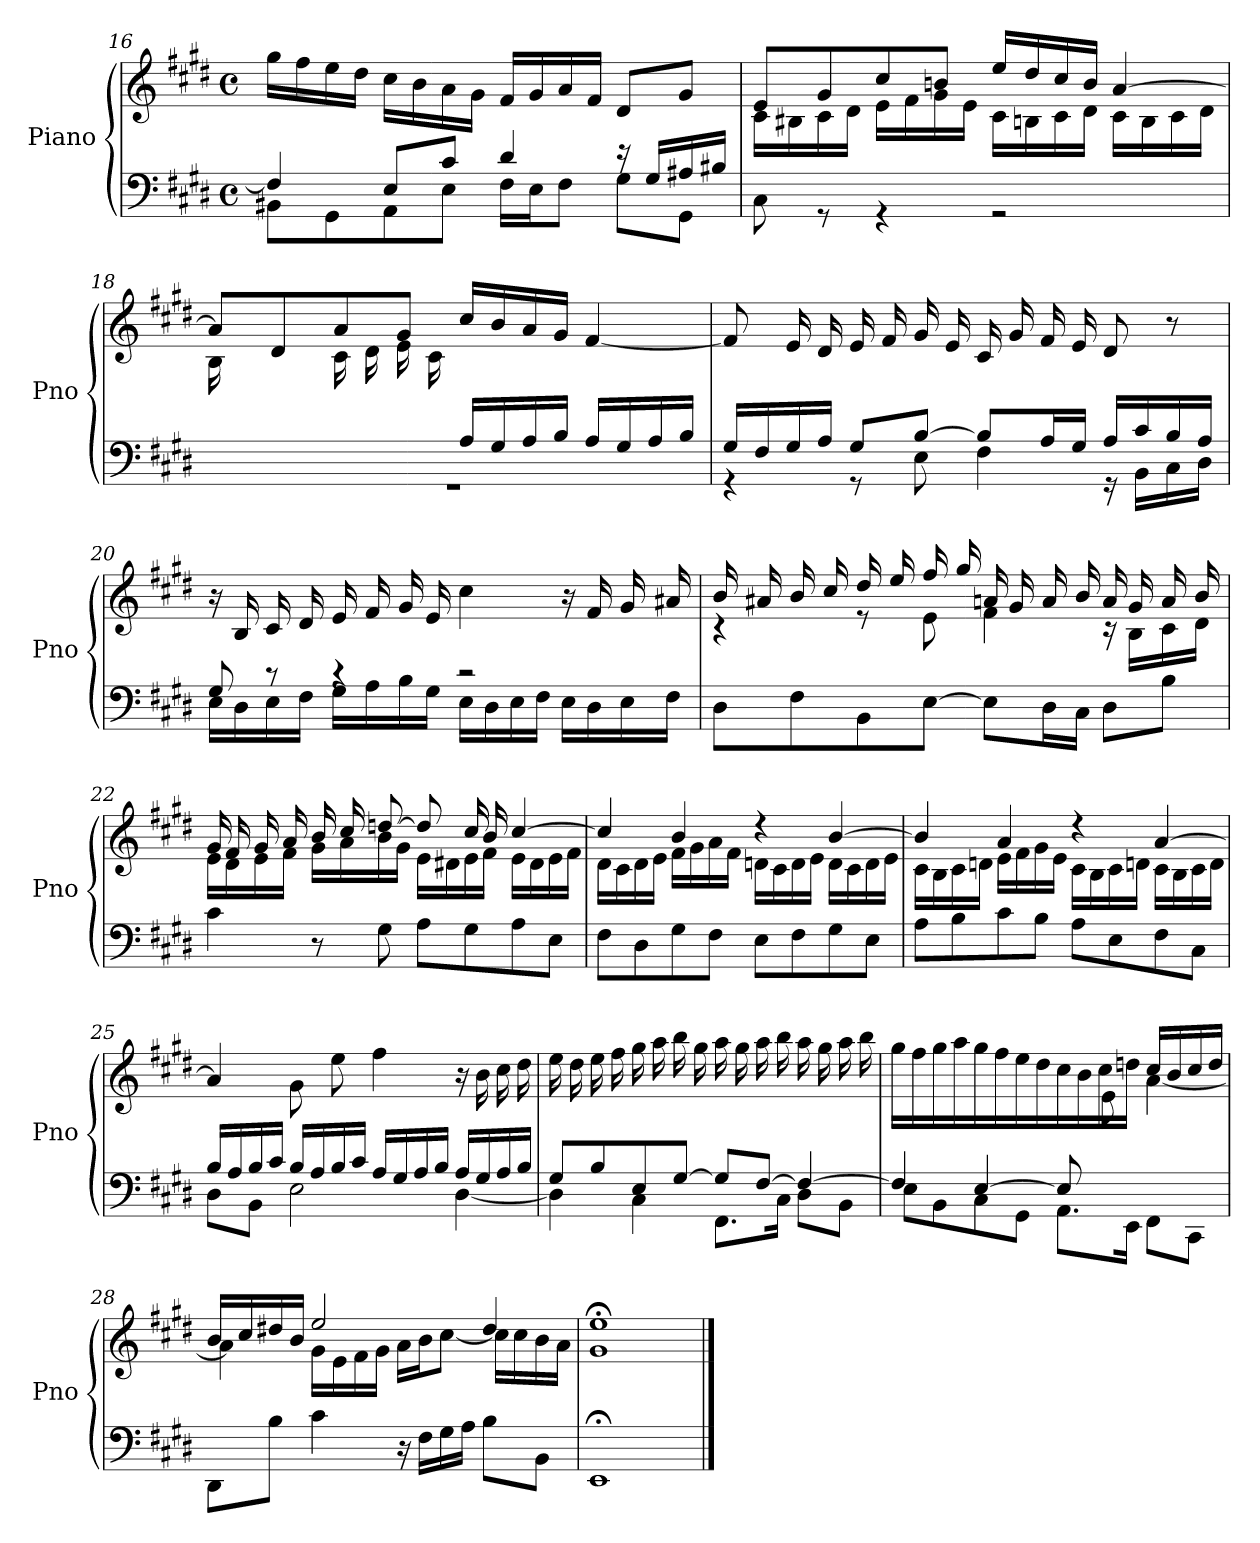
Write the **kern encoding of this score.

**kern	**kern
*part1	*part1
*staff2	*staff1
*I"Piano	*
*I'Pno	*
!!LO:PB:g=z
*clefF4	*clefG2
*k[f#c#g#d#]	*k[f#c#g#d#]
*E:	*E:
*M4/4	*M4/4
*met(c)	*met(c)
=16	=16
*^	*
4F#/]	8BB#X\L	16gg#\LL
.	.	16ff#\
.	8GG#\	16ee\
.	.	16dd#\JJ
8E/L	8AA\	16cc#\LL
.	.	16b\
8c#/J	8E\J	16a\
.	.	16g#\JJ
4d#/	16F#\LL	16f#/LL
.	16E\J	16g#/
.	8F#\J	16a/
.	.	16f#/JJ
16re	8G#\L	8d#/L
16G#/LL	.	.
16A#X/	8GG#\J	8g#/J
16B#X/JJ	.	.
*v	*v	*
=17	=17
*	*^
8C#\	8e/L	16c#\LL
.	.	16B#X\
8rGG	8g#/	16c#\
.	.	16d#\JJ
4rGG	8cc#/	16e\LL
.	.	16f#\
.	8bn/J	16g#\
.	.	16e\JJ
2rGG	16ee/LL	16c#\LL
.	16dd#/	16Bn\
.	16cc#/	16c#\
.	16b/JJ	16d#\JJ
.	[4a/	16c#\LL
.	.	16B\
.	.	16c#\
.	.	16d#\JJ
=18	=18	=18
*^	*	*
1rGG	16ryy	8a/L]	16B\LL
.	16G#/	.	8.ryy
.	16A/	8d#/	.
.	16B/JJ	.	.
.	4ryy	8a/	16c#\LL
.	.	.	16d#\
.	.	8g#/J	16e\
.	.	.	16c#\JJ
.	16A/LL	16cc#/LL	2ryy
.	16G#/	16b/	.
.	16A/	16a/	.
.	16B/JJ	16g#/JJ	.
.	16A/LL	[4f#/	.
.	16G#/	.	.
.	16A/	.	.
.	16B/JJ	.	.
*	*	*v	*v
!!LO:LB:g=z
=19	=19	=19
16G#/LL	4rGG	8f#/L]
16F#/	.	.
16G#/	.	16e/L
16A/JJ	.	16d#/JJ
8G#/L	8rGG	16e/LL
.	.	16f#/
[8B/J	8E\	16g#/
.	.	16e/JJ
8B/L]	4F#\	16c#/LL
.	.	16g#/
16A/L	.	16f#/
16G#/JJ	.	16e/JJ
16A/LL	16rGG	8d#/
16c#/	16BB\LL	.
16B/	16C#\	8r
16A/JJ	16D#\JJ	.
=20	=20	=20
8G#/	16E\LL	16r
.	16D#\	16B/LL
8rc	16E\	16c#/
.	16F#\JJ	16d#/JJ
4rc	16G#\LL	16e/LL
.	16A\	16f#/
.	16B\	16g#/
.	16G#\JJ	16e/JJ
2rc	16E\LL	4cc#\
.	16D#\	.
.	16E\	.
.	16F#\JJ	.
.	16E\LL	16r
.	16D#\	16f#/LL
.	16E\	16g#/
.	16F#\JJ	16a#X/JJ
*v	*v	*
=21	=21
*	*^
8D#\L	16b/LL	4rc
.	16a#X/	.
8F#\	16b/	.
.	16cc#/JJ	.
8BB\	16dd#/LL	8re
.	16ee/	.
[8E\J	16ff#/	8e\
.	16gg#/JJ	.
8E\L]	16an/LL	4f#\
.	16g#/	.
16D#\L	16a/	.
16C#\JJ	16b/JJ	.
8D#\L	16a/LL	16rc
.	16g#/	16B\LL
8B\J	16a/	16c#\
.	16b/JJ	16d#\JJ
!!LO:LB:g=z	!!
=22	=22	=22
4c#\	16g#/LL	16e\LL
.	16f#/	16d#\
.	16g#/	16e\
.	16a/JJ	16f#\JJ
8r	16b/LL	16g#\LL
.	16cc#/J	16a\
8G#\	[8ddn/J	16b\
.	.	16g#\JJ
8A\L	8dd/L]	16e\LL
.	.	16d#X\
8G#\	16cc#/L	16e\
.	16b/JJ	16f#\JJ
8A\	[4cc#/	16e\LL
.	.	16d#\
8E\J	.	16e\
.	.	16f#\JJ
=23	=23	=23
8F#\L	4cc#/]	16d#\LL
.	.	16c#\
8D#\	.	16d#\
.	.	16e\JJ
8G#\	4b/	16f#\LL
.	.	16g#\
8F#\J	.	16a\
.	.	16f#\JJ
8E\L	4rdd	16dn\LL
.	.	16c#\
8F#\	.	16d\
.	.	16e\JJ
8G#\	[4b/	16d\LL
.	.	16c#\
8E\J	.	16d\
.	.	16e\JJ
=24	=24	=24
8A\L	4b/]	16c#\LL
.	.	16B\
8B\	.	16c#\
.	.	16dn\JJ
8c#\	4a/	16e\LL
.	.	16f#\
8B\J	.	16g#\
.	.	16e\JJ
8A\L	4rdd	16c#\LL
.	.	16B\
8E\	.	16c#\
.	.	16dn\JJ
8F#\	[4a/	16c#\LL
.	.	16B\
8C#\J	.	16c#\
.	.	16d\JJ
*	*v	*v
!!LO:LB:g=z
=25	=25
*^	*
16B/LL	8D#\L	4a/]
16A/	.	.
16B/	8BB\J	.
16c#/JJ	.	.
16B/LL	2E\	8g#\L
16A/	.	.
16B/	.	8ee\J
16c#/JJ	.	.
16A/LL	.	4ff#\
16G#/	.	.
16A/	.	.
16B/JJ	.	.
16A/LL	[4D#\	16r
16G#/	.	16b\LL
16A/	.	16cc#\
16B/JJ	.	16dd#\JJ
=26	=26	=26
8G#/L	4D#\]	16ee\LL
.	.	16dd#\
8B/	.	16ee\
.	.	16ff#\JJ
8E/	4C#\	16gg#\LL
.	.	16aa\
[8G#/J	.	16bb\
.	.	16gg#\JJ
8G#/L]	8.FF#\L	16aa\LL
.	.	16gg#\
[8F#/J	.	16aa\
.	16C#\Jk	16bb\JJ
4F#/_	8D#\L	16aa\LL
.	.	16gg#\
.	8BB\J	16aa\
.	.	16bb\JJ
!!LO:LB:g=z
=27	=27	=27
*	*	*^
4F#/]	8E\L	16gg#\LL	8ryy
.	.	16ff#\	.
*	*	*v	*v
.	8BB\	16gg#\
.	.	16aa\JJ
[4E/	8C#\	16gg#\LL
.	.	16ff#\
.	8GG#\J	16ee\
.	.	16dd#\JJ
8E/L]	8.AA\L	16cc#/LL
.	.	16b/
*	*	*^
4.ryy	.	16cc#/	8e\J
.	16EE\Jk	16ddn/JJ	.
.	8FF#\L	16cc#/LL	[4a\
.	.	16b/	.
.	8CC#\J	16cc#/	.
.	.	16dd/JJ	.
=28	=28	=28	=28
*	*	*	*^
4ryy	8DD#\L	16b/LL	4ryy	4a\]
.	.	16cc#/	.	.
.	8B\J	16dd#X/	.	.
.	.	16b/JJ	.	.
4c#\	2.ryy	2ee/	16g#\LL	2.ryy
.	.	.	16e\	.
.	.	.	16f#\	.
.	.	.	16g#\JJ	.
16r	.	.	16a\LL	.
16F#\LL	.	.	16b\J	.
16G#\	.	.	[8cc#\J	.
16A\JJ	.	.	.	.
8B\L	.	4dd#/	16cc#\LL]	.
.	.	.	16cc#\	.
8BB\J	.	.	16b\	.
.	.	.	16a\JJ	.
*v	*v	*	*	*
*	*v	*v	*v
=29	=29
1EE;	1g#;< 1ee;<
==	==
*-	*-
